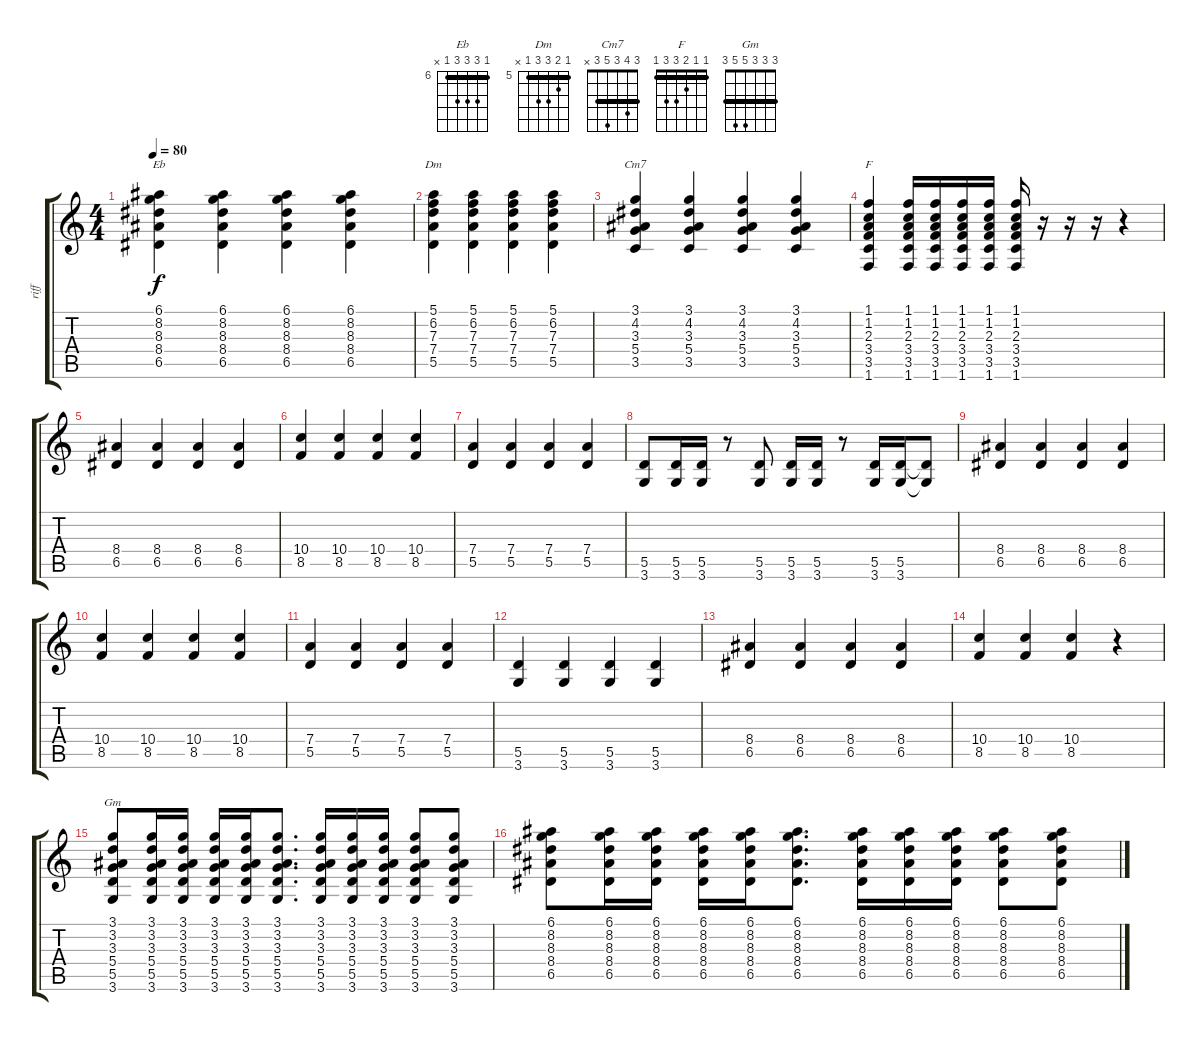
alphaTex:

\track ("riff" "riff") {instrument acousticguitarsteel}
\staff {score tabs}
\tuning (E4 B3 G3 D3 A2 E2) {hide}
\chord ("Eb" 6 8 8 8 6 x) {firstfret 6 barre 6}
\chord ("Dm" 5 6 7 7 5 x) {firstfret 5 barre 5}
\chord ("Cm7" 3 4 3 5 3 x) {barre 3}
\chord ("F" 1 1 2 3 3 1) {barre 1}
\chord ("Gm" 3 3 3 5 5 3) {barre 3}
\ts (4 4)
\tempo 80
\clef g2
\ks c
(6.1 8.2 8.3 8.4 6.5).4{ch "Eb" dy f} (6.1 8.2 8.3 8.4 6.5).4 (6.1 8.2 8.3 8.4 6.5).4 (6.1 8.2 8.3 8.4 6.5).4 |
(5.1 6.2 7.3 7.4 5.5).4{ch "Dm"} (5.1 6.2 7.3 7.4 5.5).4 (5.1 6.2 7.3 7.4 5.5).4 (5.1 6.2 7.3 7.4 5.5).4 |
(3.1 4.2 3.3 5.4 3.5).4{ch "Cm7"} (3.1 4.2 3.3 5.4 3.5).4 (3.1 4.2 3.3 5.4 3.5).4 (3.1 4.2 3.3 5.4 3.5).4 |
(1.1 1.2 2.3 3.4 3.5 1.6).4{ch "F"} (1.1 1.2 2.3 3.4 3.5 1.6).16 (1.1 1.2 2.3 3.4 3.5 1.6).16 (1.1 1.2 2.3 3.4 3.5 1.6).16 (1.1 1.2 2.3 3.4 3.5 1.6).16 (1.1 1.2 2.3 3.4 3.5 1.6).16 r.16 r.16 r.16 r.4 |
(8.4 6.5).4{instrument overdrivenguitar} (8.4 6.5).4 (8.4 6.5).4 (8.4 6.5).4 |
(10.4 8.5).4 (10.4 8.5).4 (10.4 8.5).4 (10.4 8.5).4 |
(7.4 5.5).4 (7.4 5.5).4 (7.4 5.5).4 (7.4 5.5).4 |
(5.5 3.6).8 (5.5 3.6).16 (5.5 3.6).16 r.8 (5.5 3.6).8 (5.5 3.6).16 (5.5 3.6).16 r.8 (5.5 3.6).16 (5.5 3.6).16 (5.5{t} 3.6{t}).8 |
(8.4 6.5).4 (8.4 6.5).4 (8.4 6.5).4 (8.4 6.5).4 |
(10.4 8.5).4 (10.4 8.5).4 (10.4 8.5).4 (10.4 8.5).4 |
(7.4 5.5).4 (7.4 5.5).4 (7.4 5.5).4 (7.4 5.5).4 |
(5.5 3.6).4 (5.5 3.6).4 (5.5 3.6).4 (5.5 3.6).4 |
(8.4 6.5).4 (8.4 6.5).4 (8.4 6.5).4 (8.4 6.5).4 |
(10.4 8.5).4 (10.4 8.5).4 (10.4 8.5).4 r.4 |
(3.1 3.2 3.3 5.4 5.5 3.6).8{ch "Gm" instrument acousticguitarsteel} (3.1 3.2 3.3 5.4 5.5 3.6).16 (3.1 3.2 3.3 5.4 5.5 3.6).16 (3.1 3.2 3.3 5.4 5.5 3.6).16 (3.1 3.2 3.3 5.4 5.5 3.6).16 (3.1 3.2 3.3 5.4 5.5 3.6).8{d} (3.1 3.2 3.3 5.4 5.5 3.6).16 (3.1 3.2 3.3 5.4 5.5 3.6).16 (3.1 3.2 3.3 5.4 5.5 3.6).16 (3.1 3.2 3.3 5.4 5.5 3.6).8 (3.1 3.2 3.3 5.4 5.5 3.6).8 |
(6.1 8.2 8.3 8.4 6.5).8 (6.1 8.2 8.3 8.4 6.5).16 (6.1 8.2 8.3 8.4 6.5).16 (6.1 8.2 8.3 8.4 6.5).16 (6.1 8.2 8.3 8.4 6.5).16 (6.1 8.2 8.3 8.4 6.5).8{d} (6.1 8.2 8.3 8.4 6.5).16 (6.1 8.2 8.3 8.4 6.5).16 (6.1 8.2 8.3 8.4 6.5).16 (6.1 8.2 8.3 8.4 6.5).8 (6.1 8.2 8.3 8.4 6.5).8
